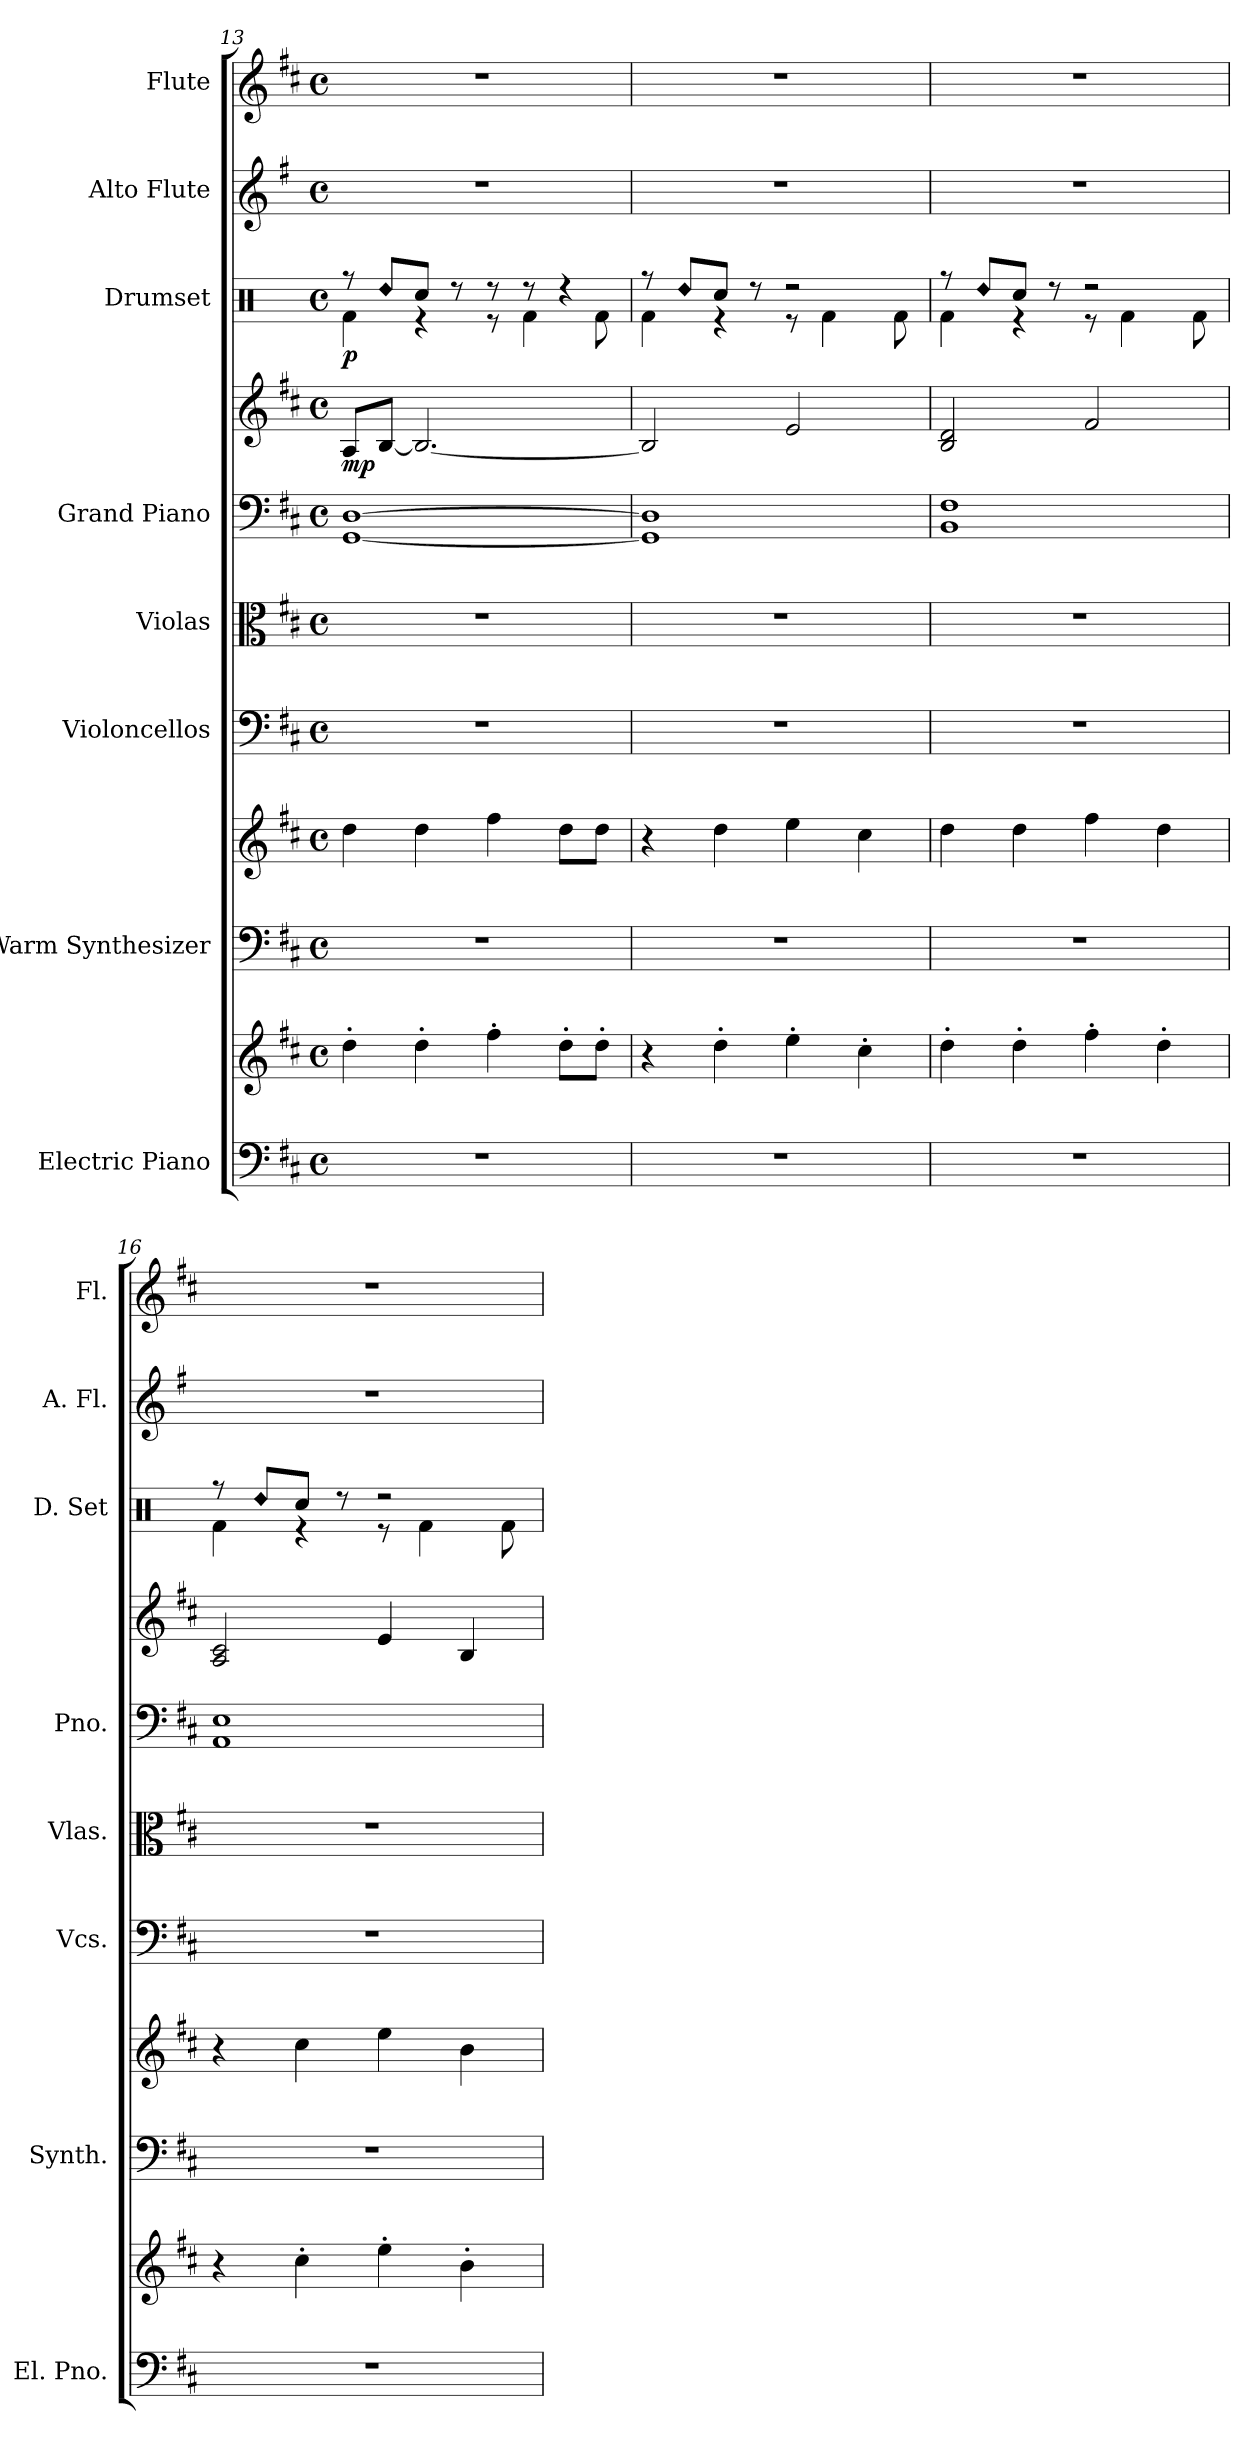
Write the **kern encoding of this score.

**kern	**kern	**kern	**kern	**kern	**kern	**kern	**kern	**dynam	**kern	**dynam	**kern	**kern
*part8	*part8	*part7	*part7	*part6	*part5	*part4	*part4	*part4	*part3	*part3	*part2	*part1
*staff11	*staff10	*staff9	*staff8	*staff7	*staff6	*staff5	*staff4	*staff4/5	*staff3	*staff3	*staff2	*staff1
*I"Electric Piano	*	*I"Warm Synthesizer	*	*I"Violoncellos	*I"Violas	*I"Grand Piano	*	*	*I"Drumset	*	*I"Alto Flute	*I"Flute
*I'El. Pno.	*	*I'Synth.	*	*I'Vcs.	*I'Vlas.	*I'Pno.	*	*	*I'D. Set	*	*I'A. Fl.	*I'Fl.
!!LO:PB:g=z
*clefF4	*clefG2	*clefF4	*clefG2	*clefF4	*clefC3	*clefF4	*clefG2	*	*clefX	*	*clefG2	*clefG2
*	*	*	*	*	*	*	*	*	*	*	*ITrd3c5	*
*k[f#c#]	*k[f#c#]	*k[f#c#]	*k[f#c#]	*k[f#c#]	*k[f#c#]	*k[f#c#]	*k[f#c#]	*	*k[]	*	*k[f#c#]	*k[f#c#]
*M4/4	*M4/4	*M4/4	*M4/4	*M4/4	*M4/4	*M4/4	*M4/4	*	*M4/4	*	*M4/4	*M4/4
*met(c)	*met(c)	*met(c)	*met(c)	*met(c)	*met(c)	*met(c)	*met(c)	*	*met(c)	*	*met(c)	*met(c)
=13	=13	=13	=13	=13	=13	=13	=13	=13	=13	=13	=13	=13
*	*	*	*	*	*	*	*	*	*^	*	*	*
!	!	!	!	!	!	!	!	!LO:DY:b	!	!	!LO:DY:b	!	!
1r	4dd'\	1r	4dd\	1r	1r	[1GG [1D	8A/L	mp	8r	4Rf\	p	1r	1r
!	!	!	!	!	!	!	!	!	!LO:N:head=diamond	!	!	!	!
.	.	.	.	.	.	.	[8B/J	.	8Rdd/L	.	.	.	.
.	4dd'\	.	4dd\	.	.	.	2.B/_	.	8Rcc/J	4r	.	.	.
.	.	.	.	.	.	.	.	.	8r	.	.	.	.
.	4ff#'\	.	4ff#\	.	.	.	.	.	8r	8r	.	.	.
.	.	.	.	.	.	.	.	.	8r	4Rf\	.	.	.
.	8dd'\L	.	8dd\L	.	.	.	.	.	4r	.	.	.	.
.	8dd'\J	.	8dd\J	.	.	.	.	.	.	8Rf\	.	.	.
=14	=14	=14	=14	=14	=14	=14	=14	=14	=14	=14	=14	=14	=14
1r	4r	1r	4r	1r	1r	1GG] 1D]	2B/]	.	8r	4Rf\	.	1r	1r
!	!	!	!	!	!	!	!	!	!LO:N:head=diamond	!	!	!	!
.	.	.	.	.	.	.	.	.	8Rdd/L	.	.	.	.
.	4dd'\	.	4dd\	.	.	.	.	.	8Rcc/J	4r	.	.	.
.	.	.	.	.	.	.	.	.	8r	.	.	.	.
.	4ee'\	.	4ee\	.	.	.	2e/	.	2r	8r	.	.	.
.	.	.	.	.	.	.	.	.	.	4Rf\	.	.	.
.	4cc#'\	.	4cc#\	.	.	.	.	.	.	.	.	.	.
.	.	.	.	.	.	.	.	.	.	8Rf\	.	.	.
=15	=15	=15	=15	=15	=15	=15	=15	=15	=15	=15	=15	=15	=15
1r	4dd'\	1r	4dd\	1r	1r	1BB 1F#	2B/ 2d/	.	8r	4Rf\	.	1r	1r
!	!	!	!	!	!	!	!	!	!LO:N:head=diamond	!	!	!	!
.	.	.	.	.	.	.	.	.	8Rdd/L	.	.	.	.
.	4dd'\	.	4dd\	.	.	.	.	.	8Rcc/J	4r	.	.	.
.	.	.	.	.	.	.	.	.	8r	.	.	.	.
.	4ff#'\	.	4ff#\	.	.	.	2f#/	.	2r	8r	.	.	.
.	.	.	.	.	.	.	.	.	.	4Rf\	.	.	.
.	4dd'\	.	4dd\	.	.	.	.	.	.	.	.	.	.
.	.	.	.	.	.	.	.	.	.	8Rf\	.	.	.
=16	=16	=16	=16	=16	=16	=16	=16	=16	=16	=16	=16	=16	=16
1r	4r	1r	4r	1r	1r	1AA 1E	2A/ 2c#/	.	8r	4Rf\	.	1r	1r
!	!	!	!	!	!	!	!	!	!LO:N:head=diamond	!	!	!	!
.	.	.	.	.	.	.	.	.	8Rdd/L	.	.	.	.
.	4cc#'\	.	4cc#\	.	.	.	.	.	8Rcc/J	4r	.	.	.
.	.	.	.	.	.	.	.	.	8r	.	.	.	.
.	4ee'\	.	4ee\	.	.	.	4e/	.	2r	8r	.	.	.
.	.	.	.	.	.	.	.	.	.	4Rf\	.	.	.
.	4b'\	.	4b\	.	.	.	4B/	.	.	.	.	.	.
.	.	.	.	.	.	.	.	.	.	8Rf\	.	.	.
*	*	*	*	*	*	*	*	*	*v	*v	*	*	*
=	=	=	=	=	=	=	=	=	=	=	=	=
*-	*-	*-	*-	*-	*-	*-	*-	*-	*-	*-	*-	*-
